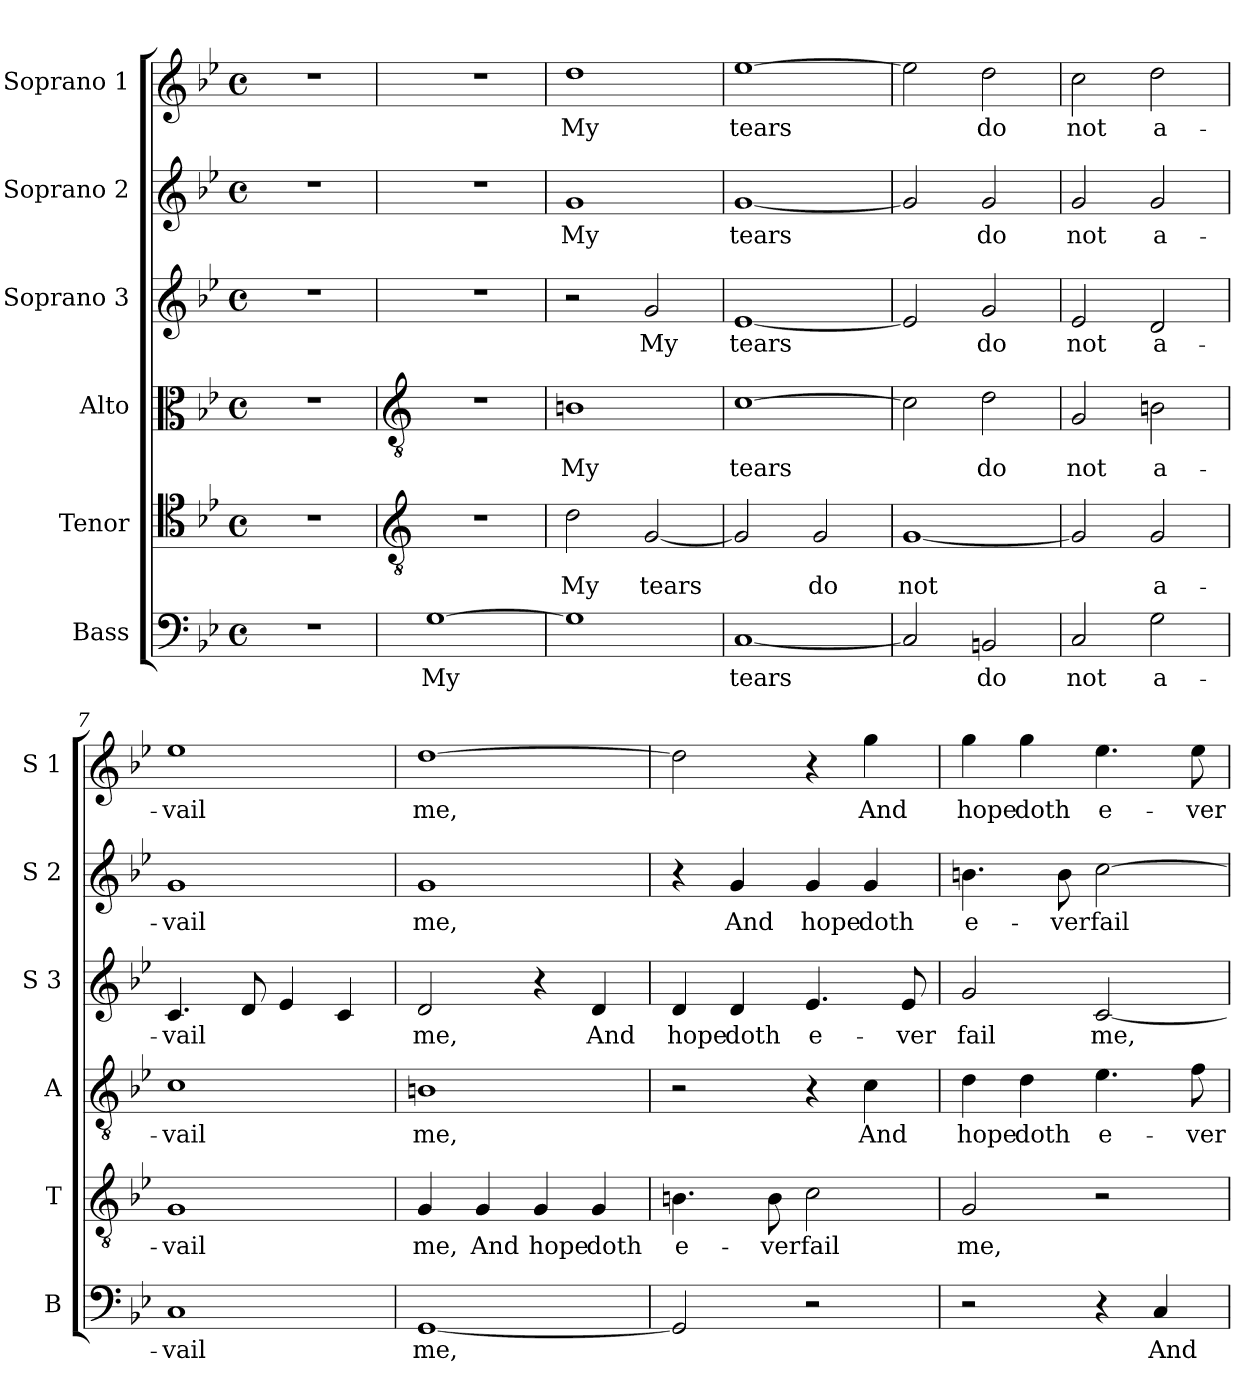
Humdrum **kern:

**kern	**text	**kern	**text	**kern	**text	**kern	**text	**kern	**text	**kern	**text
*part6	*part6	*part5	*part5	*part4	*part4	*part3	*part3	*part2	*part2	*part1	*part1
*staff6	*staff6	*staff5	*staff5	*staff4	*staff4	*staff3	*staff3	*staff2	*staff2	*staff1	*staff1
*I"Bass	*	*I"Tenor	*	*I"Alto	*	*I"Soprano 3	*	*I"Soprano 2	*	*I"Soprano 1	*
*I'B	*	*I'T	*	*I'A	*	*I'S 3	*	*I'S 2	*	*I'S 1	*
*clefF4	*	*clefC4	*	*clefC3	*	*clefG2	*	*clefG2	*	*clefG2	*
*k[b-e-]	*	*k[b-e-]	*	*k[b-e-]	*	*k[b-e-]	*	*k[b-e-]	*	*k[b-e-]	*
*B-:	*	*B-:	*	*B-:	*	*B-:	*	*B-:	*	*B-:	*
*M4/4	*	*M4/4	*	*M4/4	*	*M4/4	*	*M4/4	*	*M4/4	*
*met(c)	*	*met(c)	*	*met(c)	*	*met(c)	*	*met(c)	*	*met(c)	*
=1	=1	=1	=1	=1	=1	=1	=1	=1	=1	=1	=1
1r	.	1r	.	1r	.	1r	.	1r	.	1r	.
=2	=2	=2	=2	=2	=2	=2	=2	=2	=2	=2	=2
*	*	*clefGv2	*	*clefGv2	*	*	*	*	*	*	*
!	!LO:LY:b	!	!	!	!	!	!	!	!	!	!
[1G	My	1r	.	1r	.	1r	.	1r	.	1r	.
=3	=3	=3	=3	=3	=3	=3	=3	=3	=3	=3	=3
!	!	!	!LO:LY:b	!	!LO:LY:b	!	!	!	!LO:LY:b	!	!LO:LY:b
1G]	.	2d\	My	1Bn	My	2r	.	1g	My	1dd	My
!	!	!	!LO:LY:b	!	!	!	!LO:LY:b	!	!	!	!
.	.	[2G/	tears	.	.	2g/	My	.	.	.	.
=4	=4	=4	=4	=4	=4	=4	=4	=4	=4	=4	=4
!	!LO:LY:b	!	!	!	!LO:LY:b	!	!LO:LY:b	!	!LO:LY:b	!	!LO:LY:b
[1C	tears	2G/]	.	[1c	tears	[1e-	tears	[1g	tears	[1ee-	tears
!	!	!	!LO:LY:b	!	!	!	!	!	!	!	!
.	.	2G/	do	.	.	.	.	.	.	.	.
=5	=5	=5	=5	=5	=5	=5	=5	=5	=5	=5	=5
!	!	!	!LO:LY:b	!	!	!	!	!	!	!	!
2C/]	.	[1G	not	2c\]	.	2e-/]	.	2g/]	.	2ee-\]	.
!	!LO:LY:b	!	!	!	!LO:LY:b	!	!LO:LY:b	!	!LO:LY:b	!	!LO:LY:b
2BBn/	do	.	.	2d\	do	2g/	do	2g/	do	2dd\	do
=6	=6	=6	=6	=6	=6	=6	=6	=6	=6	=6	=6
!	!LO:LY:b	!	!	!	!LO:LY:b	!	!LO:LY:b	!	!LO:LY:b	!	!LO:LY:b
2C/	not	2G/]	.	2G/	not	2e-/	not	2g/	not	2cc\	not
!	!LO:LY:b	!	!LO:LY:b	!	!LO:LY:b	!	!LO:LY:b	!	!LO:LY:b	!	!LO:LY:b
2G\	a-	2G/	a-	2Bn\	a-	2d/	a-	2g/	a-	2dd\	a-
=7	=7	=7	=7	=7	=7	=7	=7	=7	=7	=7	=7
!	!LO:LY:b	!	!LO:LY:b	!	!LO:LY:b	!	!LO:LY:b	!	!LO:LY:b	!	!LO:LY:b
1C	-vail	1G	-vail	1c	-vail	4.c/	-vail	1g	-vail	1ee-	-vail
.	.	.	.	.	.	8d/	.	.	.	.	.
.	.	.	.	.	.	4e-/	.	.	.	.	.
.	.	.	.	.	.	4c/	.	.	.	.	.
=8	=8	=8	=8	=8	=8	=8	=8	=8	=8	=8	=8
!	!LO:LY:b	!	!LO:LY:b	!	!LO:LY:b	!	!LO:LY:b	!	!LO:LY:b	!	!LO:LY:b
[1GG	me,	4G/	me,	1Bn	me,	2d/	me,	1g	me,	[1dd	me,
!	!	!	!LO:LY:b	!	!	!	!	!	!	!	!
.	.	4G/	And	.	.	.	.	.	.	.	.
!	!	!	!LO:LY:b	!	!	!	!	!	!	!	!
.	.	4G/	hope	.	.	4r	.	.	.	.	.
!	!	!	!LO:LY:b	!	!	!	!LO:LY:b	!	!	!	!
.	.	4G/	doth	.	.	4d/	And	.	.	.	.
!!LO:LB:g=z
=9	=9	=9	=9	=9	=9	=9	=9	=9	=9	=9	=9
!	!	!	!LO:LY:b	!	!	!	!LO:LY:b	!	!	!	!
2GG/]	.	4.Bn\	e-	2r	.	4d/	hope	4r	.	2dd\]	.
!	!	!	!	!	!	!	!LO:LY:b	!	!LO:LY:b	!	!
.	.	.	.	.	.	4d/	doth	4g/	And	.	.
!	!	!	!LO:LY:b	!	!	!	!	!	!	!	!
.	.	8B\	-ver	.	.	.	.	.	.	.	.
!	!	!	!LO:LY:b	!	!	!	!LO:LY:b	!	!LO:LY:b	!	!
2r	.	2c\	fail	4r	.	4.e-/	e-	4g/	hope	4r	.
!	!	!	!	!	!LO:LY:b	!	!	!	!LO:LY:b	!	!LO:LY:b
.	.	.	.	4c\	And	.	.	4g/	doth	4gg\	And
!	!	!	!	!	!	!	!LO:LY:b	!	!	!	!
.	.	.	.	.	.	8e-/	-ver	.	.	.	.
=10	=10	=10	=10	=10	=10	=10	=10	=10	=10	=10	=10
!	!	!	!LO:LY:b	!	!LO:LY:b	!	!LO:LY:b	!	!LO:LY:b	!	!LO:LY:b
2r	.	2G/	me,	4d\	hope	2g/	fail	4.bn\	e-	4gg\	hope
!	!	!	!	!	!LO:LY:b	!	!	!	!	!	!LO:LY:b
.	.	.	.	4d\	doth	.	.	.	.	4gg\	doth
!	!	!	!	!	!	!	!	!	!LO:LY:b	!	!
.	.	.	.	.	.	.	.	8b\	-ver	.	.
!	!	!	!	!	!LO:LY:b	!	!LO:LY:b	!	!LO:LY:b	!	!LO:LY:b
4r	.	2r	.	4.e-\	e-	[2c/	me,	[2cc\	fail	4.ee-\	e-
!	!LO:LY:b	!	!	!	!	!	!	!	!	!	!
4C/	And	.	.	.	.	.	.	.	.	.	.
!	!	!	!	!	!LO:LY:b	!	!	!	!	!	!LO:LY:b
.	.	.	.	8f\	-ver	.	.	.	.	8ee-\	-ver
=	=	=	=	=	=	=	=	=	=	=	=
*-	*-	*-	*-	*-	*-	*-	*-	*-	*-	*-	*-
